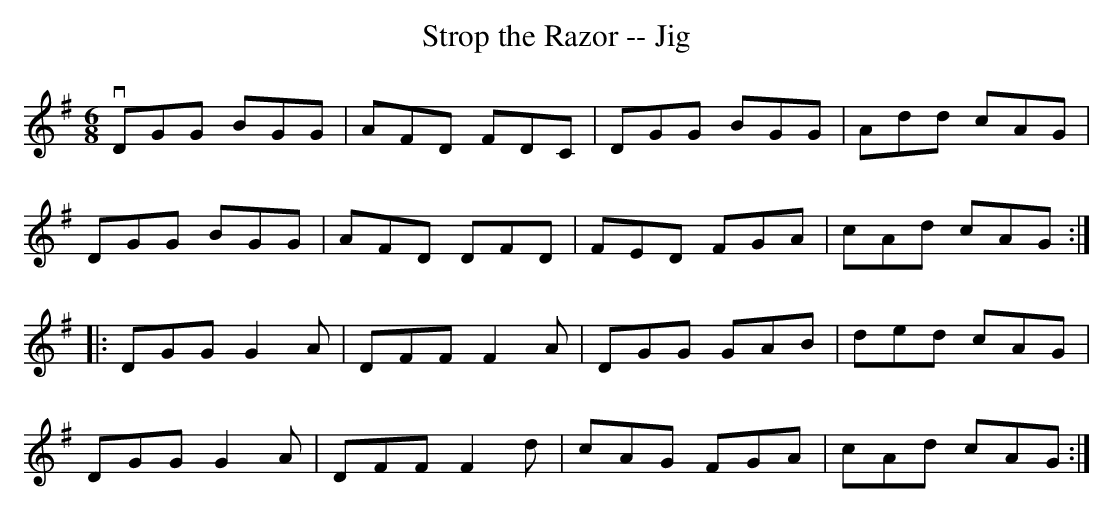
X:1
T: Strop the Razor -- Jig
M:6/8
L:1/8
K:G
vDGG BGG | AFD FDC | DGG BGG | Add cAG |
 DGG BGG | AFD DFD | FED FGA | cAd cAG :|
|:DGG G2A | DFF F2A | DGG GAB | ded cAG |
  DGG G2A | DFF F2d | cAG FGA | cAd cAG :|
